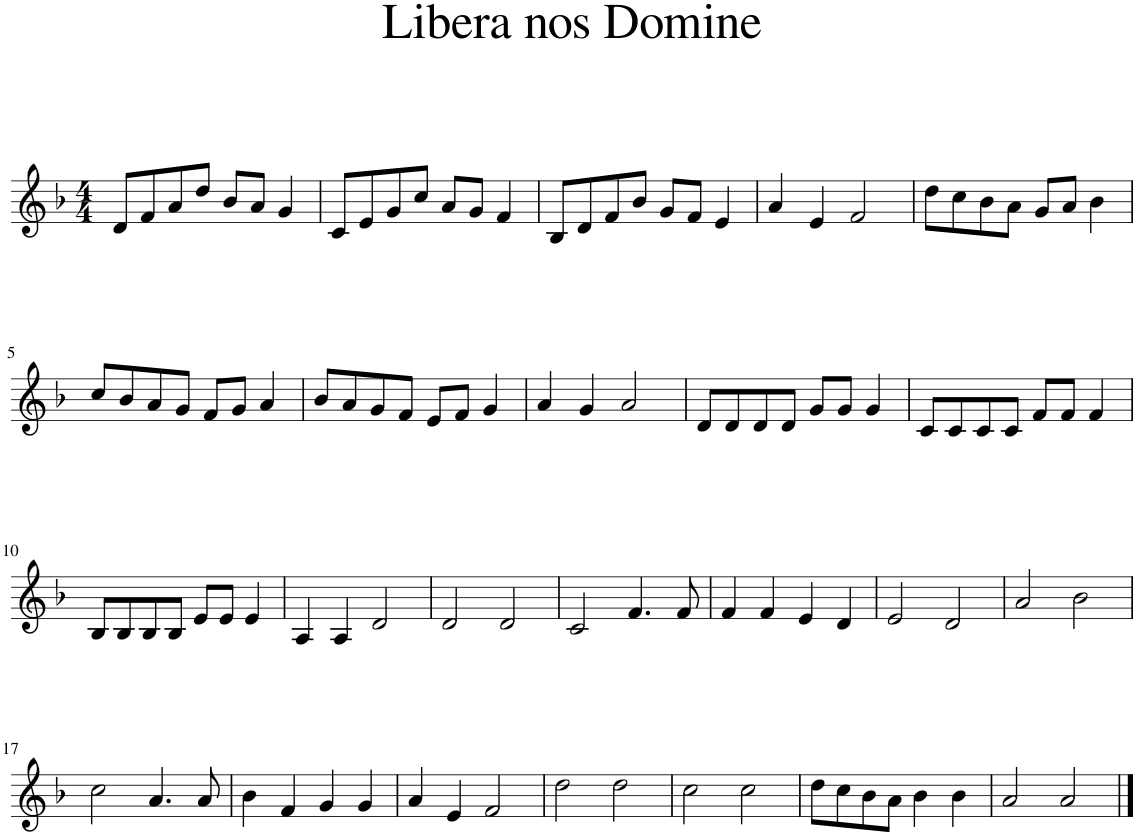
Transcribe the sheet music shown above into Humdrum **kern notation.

**kern
*part1
*staff1
*I"Piano
*I'Pno.
*clefG2
*k[b-]
*M4/4
=
8d/L
8f/
8a/
8dd/J
8b-/L
8a/J
4g/
=1
8c/L
8e/
8g/
8cc/J
8a/L
8g/J
4f/
=2
8B-/L
8d/
8f/
8b-/J
8g/L
8f/J
4e/
=3
4a/
4e/
2f/
=4
8dd\L
8cc\
8b-\
8a\J
8g/L
8a/J
4b-\
!!LO:LB:g=z
=5
8cc/L
8b-/
8a/
8g/J
8f/L
8g/J
4a/
=6
8b-/L
8a/
8g/
8f/J
8e/L
8f/J
4g/
=7
4a/
4g/
2a/
=8
8d/L
8d/
8d/
8d/J
8g/L
8g/J
4g/
=9
8c/L
8c/
8c/
8c/J
8f/L
8f/J
4f/
!!LO:LB:g=z
=10
8B-/L
8B-/
8B-/
8B-/J
8e/L
8e/J
4e/
=11
4A/
4A/
2d/
=12
2d/
2d/
=13
2c/
4.f/
8f/
=14
4f/
4f/
4e/
4d/
=15
2e/
2d/
=16
2a/
2b-\
!!LO:LB:g=z
=17
2cc\
4.a/
8a/
=18
4b-\
4f/
4g/
4g/
=19
4a/
4e/
2f/
=20
2dd\
2dd\
=21
2cc\
2cc\
=22
8dd\L
8cc\
8b-\
8a\J
4b-\
4b-\
=23
2a/
2a/
==
*-
